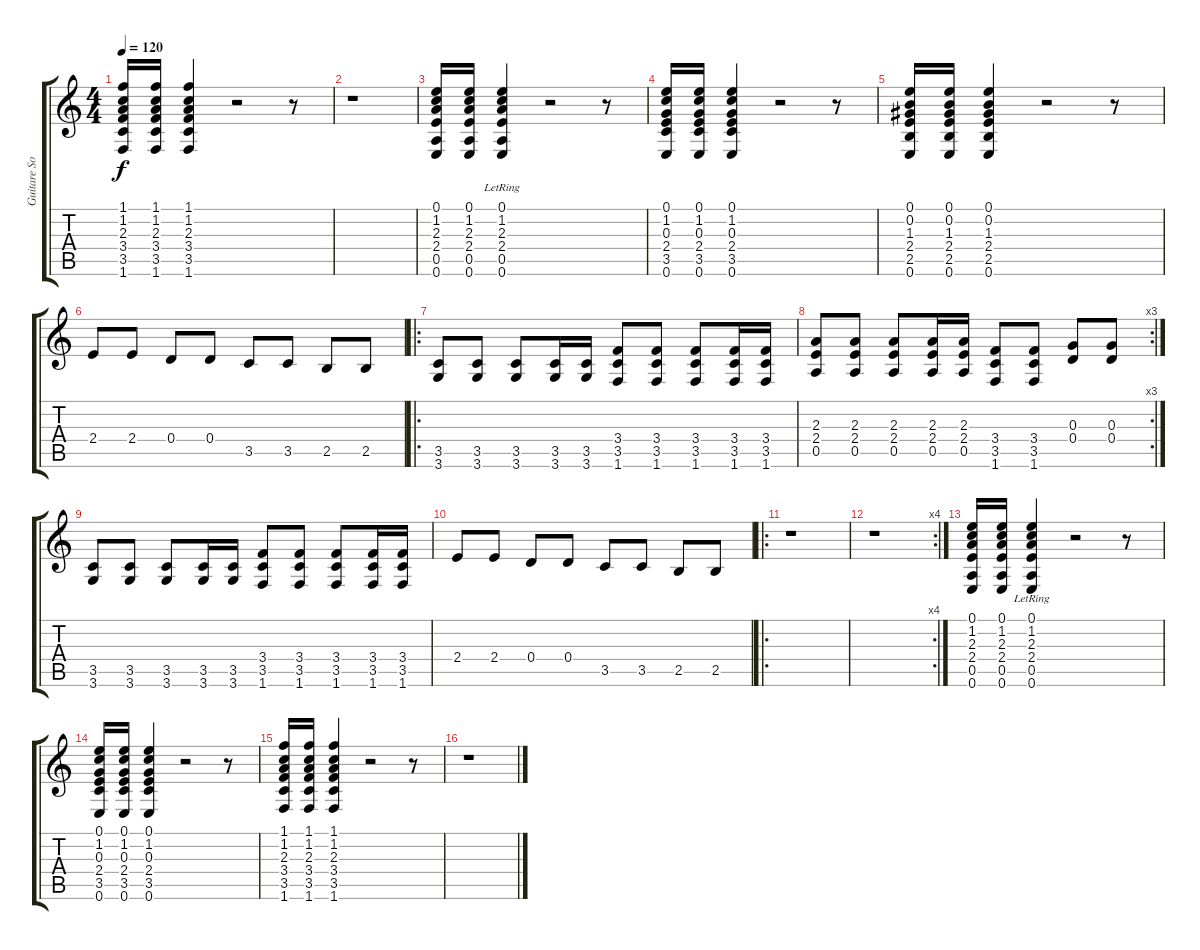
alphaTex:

\track ("Guitare Solo" "Guitare So") {instrument overdrivenguitar}
\staff {score tabs}
\tuning (E4 B3 G3 D3 A2 E2) {hide}
\ts (4 4)
\tempo 120
\clef g2
\ks c
(1.1 1.2 2.3 3.4 3.5 1.6).16{dy f} (1.1 1.2 2.3 3.4 3.5 1.6).16 (1.1 1.2 2.3 3.4 3.5 1.6).4 r.2 r.8 |
r.1 |
(0.1 1.2 2.3 2.4 0.5 0.6).16 (0.1 1.2 2.3 2.4 0.5 0.6).16 (0.1 1.2 2.3{lr} 2.4 0.5 0.6).4 r.2 r.8 |
(0.1 1.2 0.3 2.4 3.5 0.6).16 (0.1 1.2 0.3 2.4 3.5 0.6).16 (0.1 1.2 0.3 2.4 3.5 0.6).4 r.2 r.8 |
(0.1 0.2 1.3 2.4 2.5 0.6).16 (0.1 0.2 1.3 2.4 2.5 0.6).16 (0.1 0.2 1.3 2.4 2.5 0.6).4 r.2 r.8 |
2.4.8 2.4.8 0.4.8 0.4.8 3.5.8 3.5.8 2.5.8 2.5.8 |
\ro
(3.5 3.6).8 (3.5 3.6).8 (3.5 3.6).8 (3.5 3.6).16 (3.5 3.6).16 (3.4 3.5 1.6).8 (3.4 3.5 1.6).8 (3.4 3.5 1.6).8 (3.4 3.5 1.6).16 (3.4 3.5 1.6).16 |
\rc 3
(2.3 2.4 0.5).8 (2.3 2.4 0.5).8 (2.3 2.4 0.5).8 (2.3 2.4 0.5).16 (2.3 2.4 0.5).16 (3.4 3.5 1.6).8 (3.4 3.5 1.6).8 (0.3 0.4).8 (0.3 0.4).8 |
(3.5 3.6).8 (3.5 3.6).8 (3.5 3.6).8 (3.5 3.6).16 (3.5 3.6).16 (3.4 3.5 1.6).8 (3.4 3.5 1.6).8 (3.4 3.5 1.6).8 (3.4 3.5 1.6).16 (3.4 3.5 1.6).16 |
2.4.8 2.4.8 0.4.8 0.4.8 3.5.8 3.5.8 2.5.8 2.5.8 |
\ro
r.1 |
\rc 4
r.1 |
(0.1 1.2 2.3 2.4 0.5 0.6).16 (0.1 1.2 2.3 2.4 0.5 0.6).16 (0.1 1.2 2.3{lr} 2.4 0.5 0.6).4 r.2 r.8 |
(0.1 1.2 0.3 2.4 3.5 0.6).16 (0.1 1.2 0.3 2.4 3.5 0.6).16 (0.1 1.2 0.3 2.4 3.5 0.6).4 r.2 r.8 |
(1.1 1.2 2.3 3.4 3.5 1.6).16 (1.1 1.2 2.3 3.4 3.5 1.6).16 (1.1 1.2 2.3 3.4 3.5 1.6).4 r.2 r.8 |
r.1
